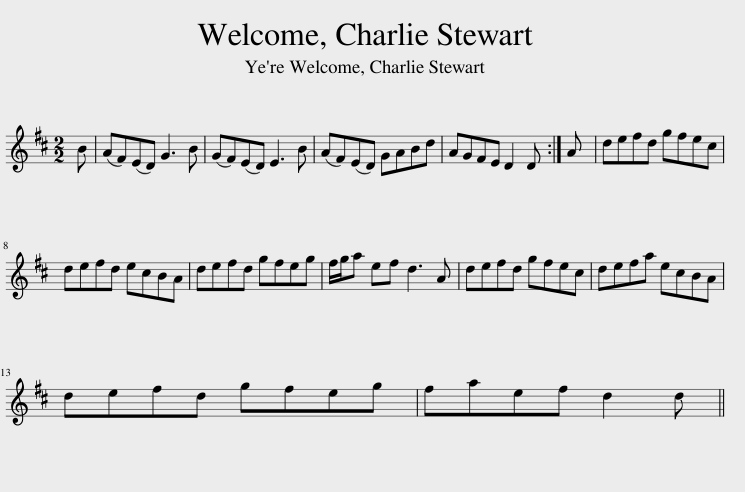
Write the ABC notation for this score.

X:1
L:1/8
M:2/2
I:linebreak $
K:D
V:1 treble
V:1
 B | (AF)(ED) G3 B | (GF)(ED) E3 B | (AF)(ED) GABd | AGFE D2 D :| %5
 A | defd gfec |$ defd ecBA | defd gfeg | f/g/a ef d3 A | %10
 defd gfec | defa ecBA |$ defd gfeg | faef d2 d || %14
